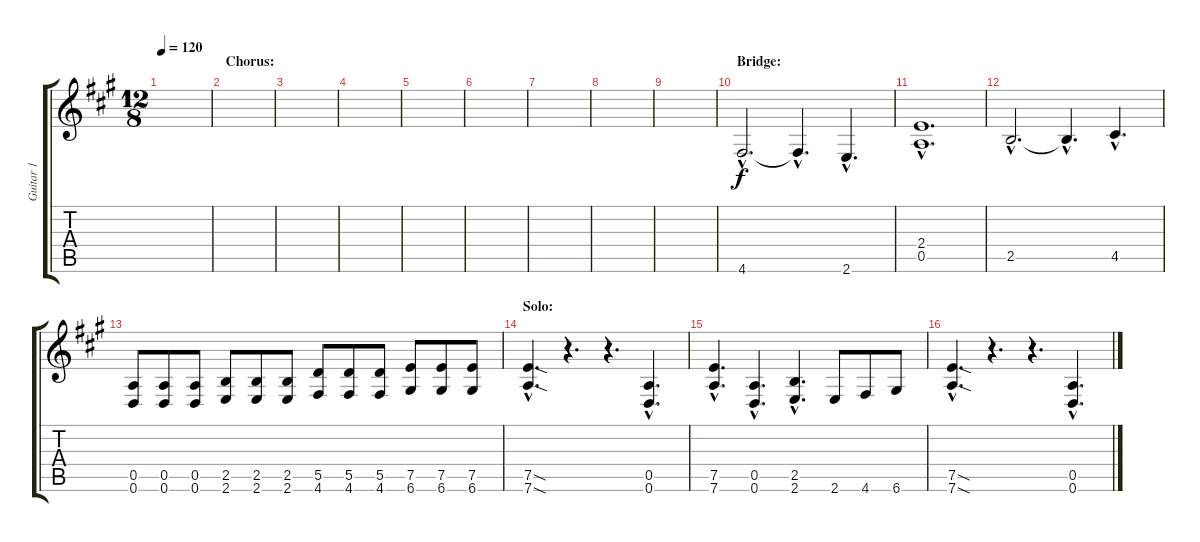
\track ("Guitar 1" "Guitar 1") {instrument overdrivenguitar}
\staff {score tabs}
\tuning (E4 B3 G3 D3 A2 D2) {hide}
\ts (12 8)
\tempo 120
\clef g2
\ks a
|
\section ("" "Chorus:")
|
|
|
|
|
|
|
|
\section ("" "Bridge:")
4.6{hac}.2{d} 4.6{hac t}.4{d} 2.6{hac}.4{d} |
(2.4{hac} 0.5{hac}).1{d} |
2.5{hac}.2{d} 2.5{hac t}.4{d} 4.5{hac}.4{d} |
(0.5 0.6).8 (0.5 0.6).8 (0.5 0.6).8 (2.5 2.6).8 (2.5 2.6).8 (2.5 2.6).8 (5.5 4.6).8 (5.5 4.6).8 (5.5 4.6).8 (7.5 6.6).8 (7.5 6.6).8 (7.5 6.6).8 |
\section ("" "Solo:")
(7.5{sod hac} 7.6{sod hac}).4{d} r.4{d} r.4{d} (0.5{hac} 0.6{hac}).4{d} |
(7.5{hac} 7.6{hac}).4{d} (0.5{hac} 0.6{hac}).4{d} (2.5{hac} 2.6{hac}).4{d} 2.6.8 4.6.8 6.6.8 |
(7.5{sod hac} 7.6{sod hac}).4{d} r.4{d} r.4{d} (0.5{hac} 0.6{hac}).4{d}
